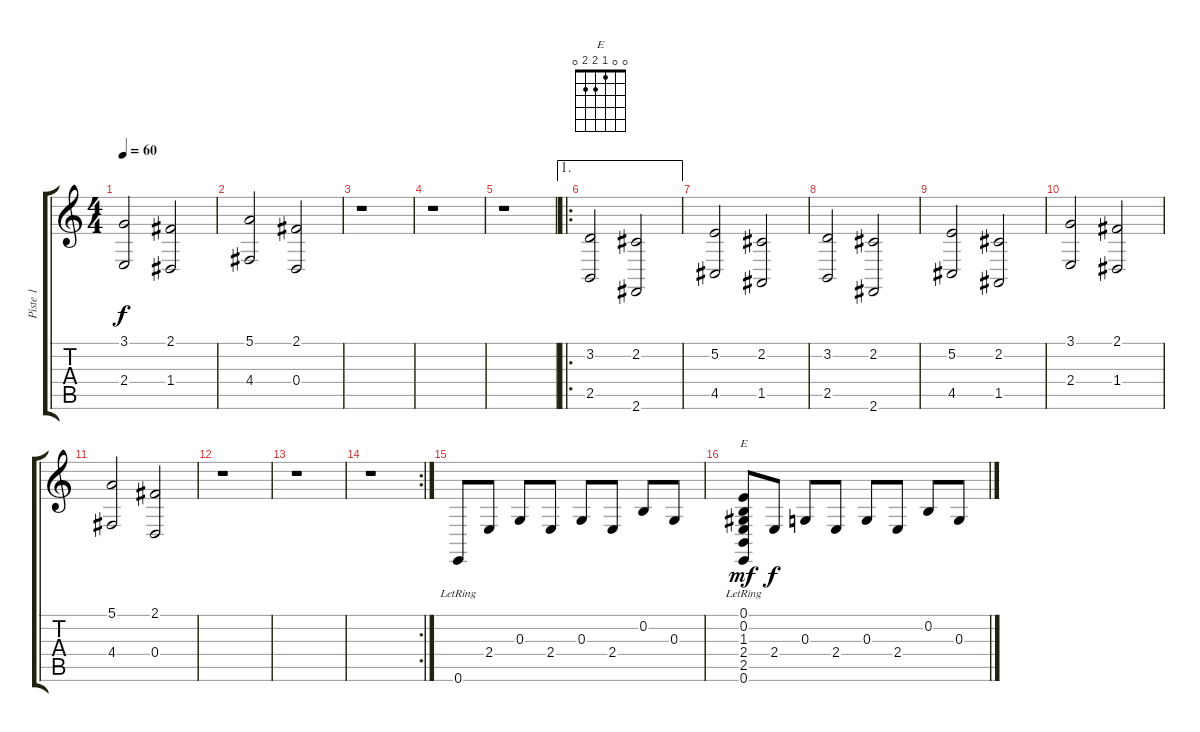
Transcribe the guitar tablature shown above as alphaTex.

\track ("Piste 1" "Piste 1") {instrument acousticgrandpiano}
\staff {score tabs}
\tuning (E4 B3 G3 D3 A2 E2) {hide}
\chord ("E" 0 0 1 2 2 0)
\ts (4 4)
\tempo 60
\clef g2
\ks c
(3.1 2.4).2{dy f} (2.1 1.4).2 |
(5.1 4.4).2 (2.1 0.4).2 |
r.1 |
r.1 |
r.1 |
\ae 1
\ro
(3.2 2.5).2 (2.2 2.6).2 |
(5.2 4.5).2 (2.2 1.5).2 |
(3.2 2.5).2 (2.2 2.6).2 |
(5.2 4.5).2 (2.2 1.5).2 |
(3.1 2.4).2 (2.1 1.4).2 |
(5.1 4.4).2 (2.1 0.4).2 |
r.1 |
r.1 |
\rc 2
r.1 |
0.6{lr}.8 2.4.8 0.3.8 2.4.8 0.3.8 2.4.8 0.2.8 0.3.8 |
(0.1{lr} 0.2{lr} 1.3{lr} 2.4 2.5{lr} 0.6{lr}).8{ch "E" dy mf} 2.4.8{dy f} 0.3.8 2.4.8 0.3.8 2.4.8 0.2.8 0.3.8
